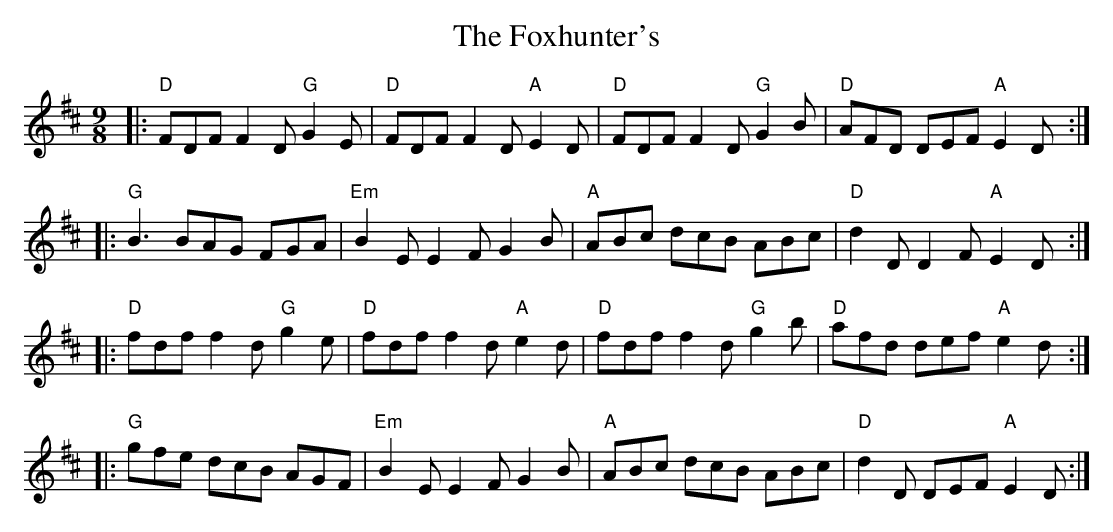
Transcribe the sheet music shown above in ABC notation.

X:1
T: Foxhunter's, The
M: 9/8
L: 1/8
K: Dmaj
|: "D"FDF F2D "G"G2E | "D"FDF F2D "A"E2D | "D"FDF F2D "G"G2B | "D"AFD DEF "A"E2D :|
|: "G"B3 BAG FGA | "Em"B2E E2F G2B | "A"ABc dcB ABc | "D"d2 D D2 F "A"E2 D :|
|: "D"fdf f2d "G"g2e | "D"fdf f2d "A"e2d | "D"fdf f2d "G"g2b | "D"afd def "A"e2d :|
|: "G"gfe dcB AGF | "Em"B2 E E2 F G2 B | "A"ABc dcB ABc | "D"d2 D DEF "A"E2 D :|
